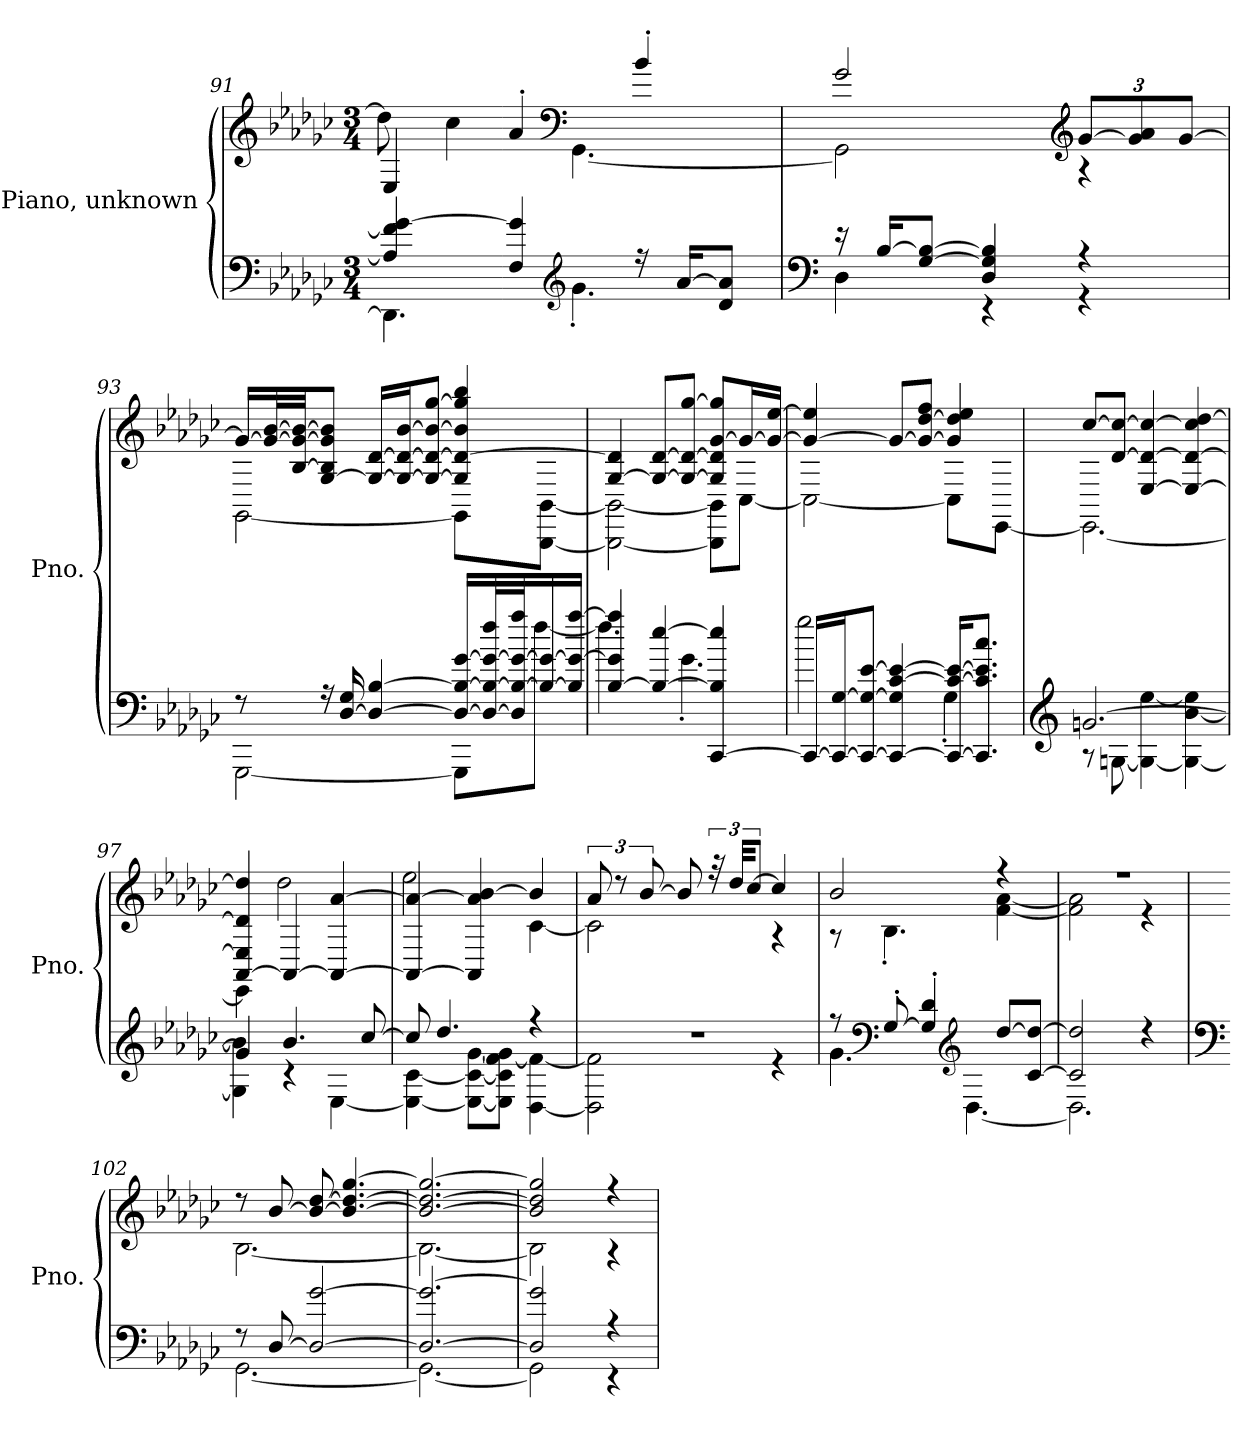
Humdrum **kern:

**kern	**kern
*part1	*part1
*staff2	*staff1
*I"Piano, unknown	*
*I'Pno.	*
*clefF4	*clefG2
*k[b-e-a-d-g-c-]	*k[b-e-a-d-g-c-]
*M3/4	*M3/4
=91	=91
*^	*^
4A-/] 4f/] [4g-/	4.DD-\]	4E-/	8dd-\]
.	.	.	4cc-\
4F/ 4g-/]	.	4a-'/	.
*clefG2	*	*clefF4	*
.	4.g-'\	.	[4.GG-\
16r	.	4b-'/	.
[16a-/KL	.	.	.
8d-/ 8a-/]J	.	.	.
!!LO:LB:g=z	!!
=92	=92	=92	=92
*clefF4	*	*	*
16r	4D-\	2g-/	2GG-\]
[16B-/KL	.	.	.
[8G-/ 8B-/_J	.	.	.
4D-/ 4G-/] 4B-/]	4r	.	.
*	*	*clefG2	*
*	*	*Xbrackettup	*
4r	4r	[12g-/L	4r
.	.	12g-/] 12a-/	.
.	.	[12g-/J	.
=93	=93	=93	=93
8r	[2GGG-\	16g-/LL_	[2GG-\
.	.	32g-/_ [32b-/L	.
.	.	[32B-/ 32g-/_ 32b-/_JJ	.
16r	.	[8G-/ 8B-/] 8g-/] 8b-/]J	.
[16D-/ 16G-/	.	.	.
4D-/_ [4B-/	.	16G-/_ [16d-/LL	.
.	.	16G-/_ 16d-/_ [16b-/J	.
.	.	8G-/_ 8d-/_ 8b-/_ [8gg-/J	.
16D-/_ 16B-/_ [16g-/LL	8GGG-\L]	4G-/] 4d-/_ 4b-/] 4gg-/] 4bb-/	8GG-\L]
32D-/_ 32B-/_ 32g-/_ 32ff/L	.	.	.
32D-/] 32B-/_ 32g-/_ 32aa-/J	.	.	.
16B-/_ 16g-/_	[8ff\J	.	[8BBB-\ [8BB-\J
16B-/] 16g-/_ [16aa-/JJ	.	.	.
!!LO:LB:g=z	!!
=94	=94	=94	=94
[4B-/ 4g-/] 4aa-/]	4.ff\]	[4G-/ 4d-/]	2BBB-\_ 2BB-\_
4B-/_ [4ee-/	.	8G-/_ [8d-/L	.
.	4.g-'\	8G-/_ 8d-/_ [8gg-/J	.
[4CC-/ 4B-/] 4ee-/]	.	8G-/] 8d-/] [8g-/ 8gg-/]L	8BBB-\] 8BB-\]L
.	.	16g-/L_	[8C-\J
.	.	16g-/_ [16ee-/JJ	.
=95	=95	=95	=95
16CC-/LL_	2gg-\	4g-/_ 4ee-/]	2C-\_
16CC-/_ [16G-/J	.	.	.
8CC-/_ 8G-/_ [8e-/J	.	.	.
4CC-/_ 4G-/] [4c-/ 4e-/_	.	8g-/L_	.
.	.	8g-/_ [8dd-/ 8ff/J	.
16CC-/_ 16c-/_ 16e-/_KL	4G-'\	4g-/] 4dd-/] 4ee-/	8C-\L]
8.CC-/] 8.c-/] 8.e-/] 8.cc-/J	.	.	.
.	.	.	[8EE-\J
=96	=96	=96	=96
*clefG2	*	*	*
[2.gn/	8r	[8cc-/L	2.EE-\_
.	[8Gn\	[8d-/ 8cc-/_J	.
.	4G\_ [4ee-\	[4E-/ 4d-/_ 4cc-/_	.
.	4G\_ [4b-\ 4ee-\]	4E-/_ 4d-/_ 4cc-/] [4dd-/	.
=97	=97	=97	=97
4g/]	4G\] 4b-\]	[4AA-/ 4E-/] 4d-/] 4dd-/]	4EE-\]
4.b-/	4r	4AA-/_	2dd-\
.	[4E-\	4AA-/_ [4a-/	.
[8cc-/	.	.	.
!!LO:LB:g=z	!!
=98	=98	=98	=98
8cc-/]	4E-\_ [4c-\	4AA-/_ 4a-/_	2ee-\
4.dd-/	.	.	.
.	8E-\_ 8c-\_ [8g-\L	4AA-/] 4a-/] [4b-/	.
.	8E-\] 8c-\] [8f\ 8g-\]J	.	.
4r	[4D-\ 4f\_	4b-/]	[4c-\
=99	=99	=99	=99
*	*	*brackettup	*
2.r	2D-\] 2f\]	12a-/	2c-\]
.	.	12r	.
.	.	[12b-/	.
.	.	8b-/]	.
.	.	48r	.
.	.	48dd-/KKL	.
.	.	[12cc-/J	.
.	4r	4cc-/]	4r
=100	=100	=100	=100
8r	4.g-\	2b-/	8r
*clefF4	*	*	*
[8G-'/	.	.	4.B-'\
4G-/]' 4d-/'	.	.	.
*clefG2	*	*	*
.	[4.D-\	.	.
[8dd-/L	.	4r	[4f\ [4a-\
[8c-/ 8dd-/_J	.	.	.
=101	=101	=101	=101
2c-/] 2dd-/]	2.D-\]	2.r	2f\] 2a-\]
4r	.	.	4r
!!LO:LB:g=z	!!
=102	=102	=102	=102
*clefF4	*	*	*
8r	[2.GG-\	8r	[2.B-\
[8D-/	.	[8b-/	.
2D-/_ [2g-/	.	8b-/_ [8dd-/	.
.	.	4.b-/_ 4.dd-/_ [4.gg-/	.
=103	=103	=103	=103
2.D-/_ 2.g-/_	2.GG-\_	2.b-/_ 2.dd-/_ 2.gg-/_	2.B-\_
=104	=104	=104	=104
2D-/] 2g-/]	2GG-\]	2b-/] 2dd-/] 2gg-/]	2B-\]
4r	4r	4r	4r
*v	*v	*	*
*	*v	*v
=	=
*-	*-
